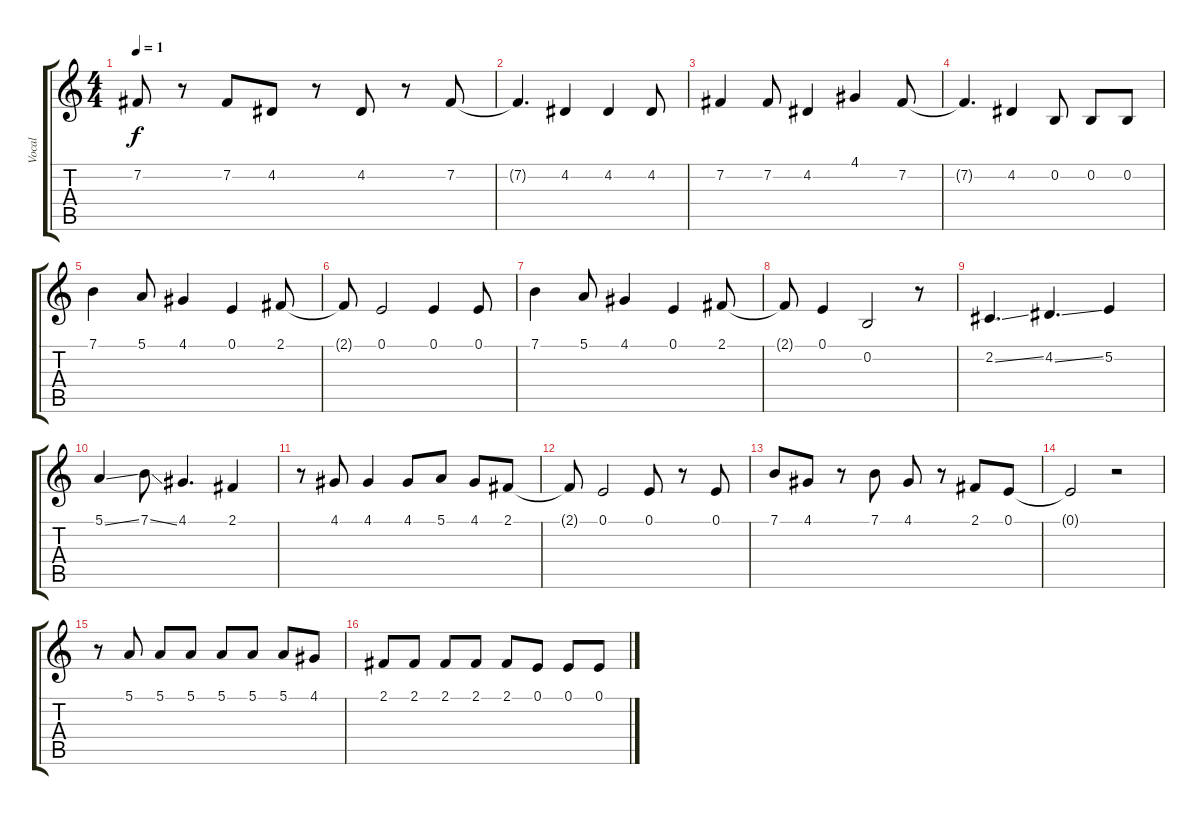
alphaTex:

\track ("Vocal" "Vocal") {instrument lead6voice}
\staff {score tabs}
\tuning (E4 B3 G3 D3 A2 D2) {hide}
\ts (4 4)
\tempo 1
\clef g2
\ks c
7.2.8{dy f} r.8 7.2.8 4.2.8 r.8 4.2.8 r.8 7.2.8 |
7.2{t}.4{d} 4.2.4 4.2.4 4.2.8 |
7.2.4 7.2.8 4.2.4 4.1.4 7.2.8 |
7.2{t}.4{d} 4.2.4 0.2.8 0.2.8 0.2.8 |
7.1.4 5.1.8 4.1.4 0.1.4 2.1.8 |
2.1{t}.8 0.1.2 0.1.4 0.1.8 |
7.1.4 5.1.8 4.1.4 0.1.4 2.1.8 |
2.1{t}.8 0.1.4 0.2.2 r.8 |
2.2{ss}.4{d} 4.2{ss}.4{d} 5.2.4 |
5.1{ss}.4 7.1{ss}.8 4.1.4{d} 2.1.4 |
r.8 4.1.8 4.1.4 4.1.8 5.1.8 4.1.8 2.1.8 |
2.1{t}.8 0.1.2 0.1.8 r.8 0.1.8 |
7.1.8 4.1.8 r.8 7.1.8 4.1.8 r.8 2.1.8 0.1.8 |
0.1{t}.2 r.2 |
r.8 5.1.8 5.1.8 5.1.8 5.1.8 5.1.8 5.1.8 4.1.8 |
2.1.8 2.1.8 2.1.8 2.1.8 2.1.8 0.1.8 0.1.8 0.1.8
